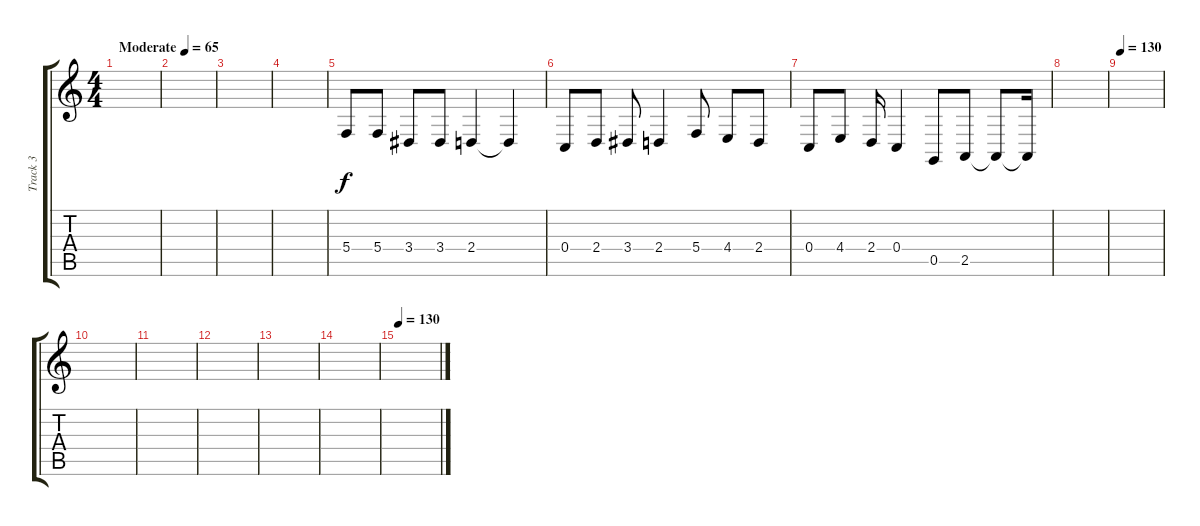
\track ("Track 3" "Track 3") {instrument harmonica}
\staff {score tabs}
\tuning (D4 A3 F3 C3 G2 C2) {hide}
\ts (4 4)
\tempo (65 "Moderate")
\clef g2
\ks c
|
|
|
|
5.4.8 5.4.8 3.4.8 3.4.8 2.4.4 2.4{t}.4 |
0.4.8 2.4.8 3.4.8 2.4.4 5.4.8 4.4.8 2.4.8 |
0.4.8 4.4.8 2.4.16 0.4.4 0.5.8 2.5.8 2.5{t}.8 2.5{t}.16 |
|
\tempo 130
|
|
|
|
|
|
\tempo 130
